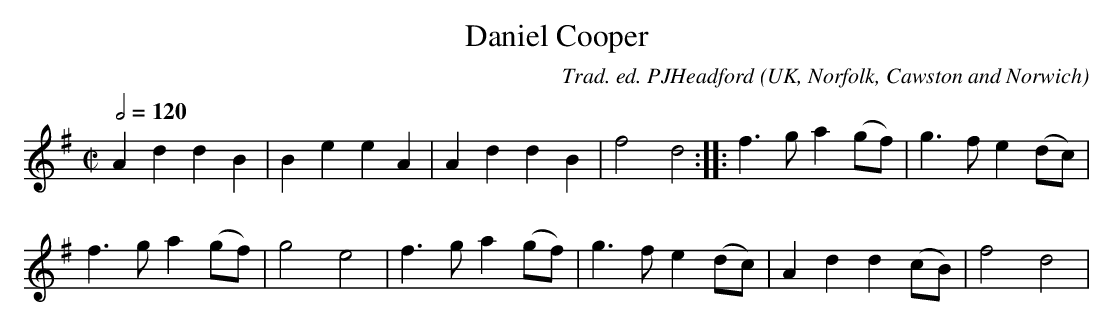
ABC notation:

X:1
T:Daniel Cooper
C:Trad. ed. PJHeadford
O:UK, Norfolk, Cawston and Norwich
M:C|
L:1/4
Q:2/4=120
K:G
AddB|BeeA|AddB|f2d2:||:f>g a(g/f/)|g>f e(d/c/)|
f>g a(g/f/)|g2 e2|f>g a(g/f/)|g>f e(d/c/)|Ad d(c/B/)|f2d2|
